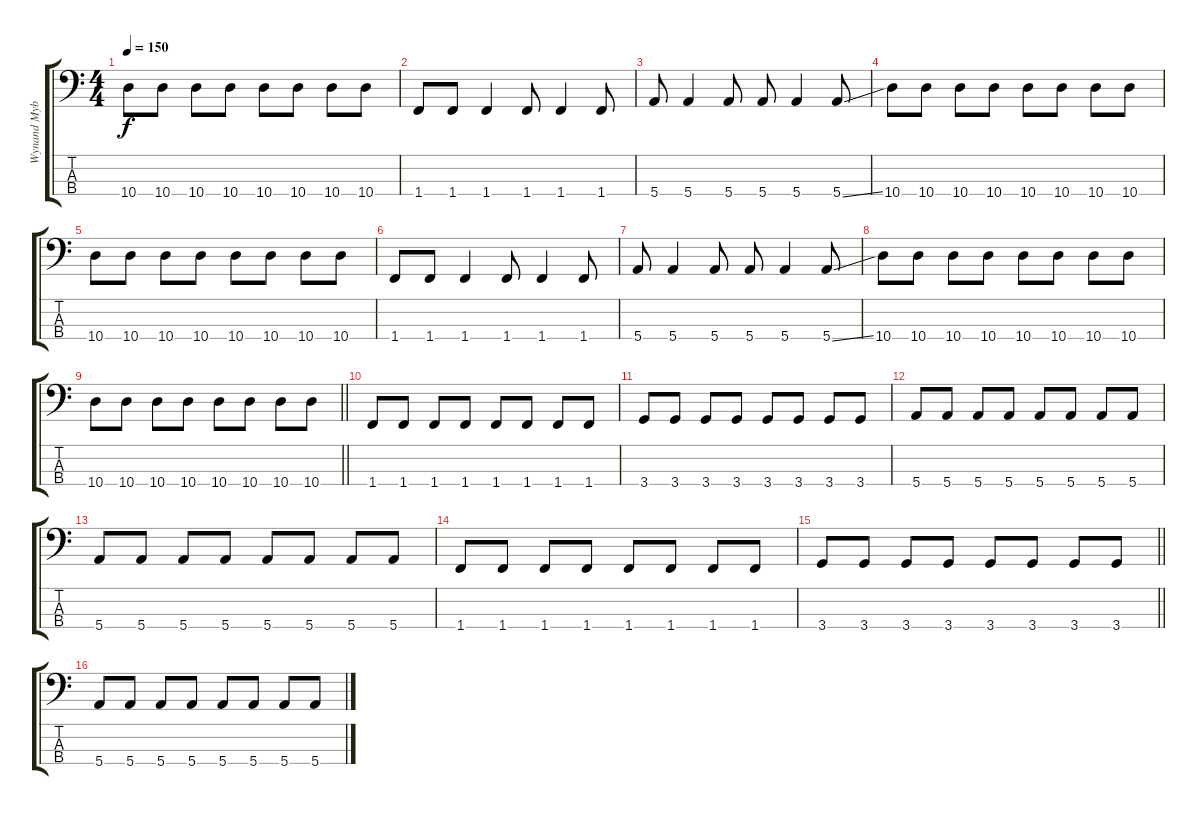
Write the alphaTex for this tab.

\track ("Wynand Myburgh" "Wynand Myb") {instrument electricbasspick}
\staff {score tabs}
\tuning (G2 D2 A1 E1) {hide}
\ts (4 4)
\tempo 150
\clef f4
\ks c
10.4.8{dy f} 10.4.8 10.4.8 10.4.8 10.4.8 10.4.8 10.4.8 10.4.8 |
1.4.8 1.4.8 1.4.4 1.4.8 1.4.4 1.4.8 |
5.4.8 5.4.4 5.4.8 5.4.8 5.4.4 5.4{ss}.8 |
10.4.8 10.4.8 10.4.8 10.4.8 10.4.8 10.4.8 10.4.8 10.4.8 |
10.4.8 10.4.8 10.4.8 10.4.8 10.4.8 10.4.8 10.4.8 10.4.8 |
1.4.8 1.4.8 1.4.4 1.4.8 1.4.4 1.4.8 |
5.4.8 5.4.4 5.4.8 5.4.8 5.4.4 5.4{ss}.8 |
10.4.8 10.4.8 10.4.8 10.4.8 10.4.8 10.4.8 10.4.8 10.4.8 |
\barLineRight lightlight
10.4.8 10.4.8 10.4.8 10.4.8 10.4.8 10.4.8 10.4.8 10.4.8 |
\section ("" "")
1.4.8 1.4.8 1.4.8 1.4.8 1.4.8 1.4.8 1.4.8 1.4.8 |
3.4.8 3.4.8 3.4.8 3.4.8 3.4.8 3.4.8 3.4.8 3.4.8 |
5.4.8 5.4.8 5.4.8 5.4.8 5.4.8 5.4.8 5.4.8 5.4.8 |
5.4.8 5.4.8 5.4.8 5.4.8 5.4.8 5.4.8 5.4.8 5.4.8 |
1.4.8 1.4.8 1.4.8 1.4.8 1.4.8 1.4.8 1.4.8 1.4.8 |
\barLineRight lightlight
3.4.8 3.4.8 3.4.8 3.4.8 3.4.8 3.4.8 3.4.8 3.4.8 |
\section ("" "")
5.4.8 5.4.8 5.4.8 5.4.8 5.4.8 5.4.8 5.4.8 5.4.8
